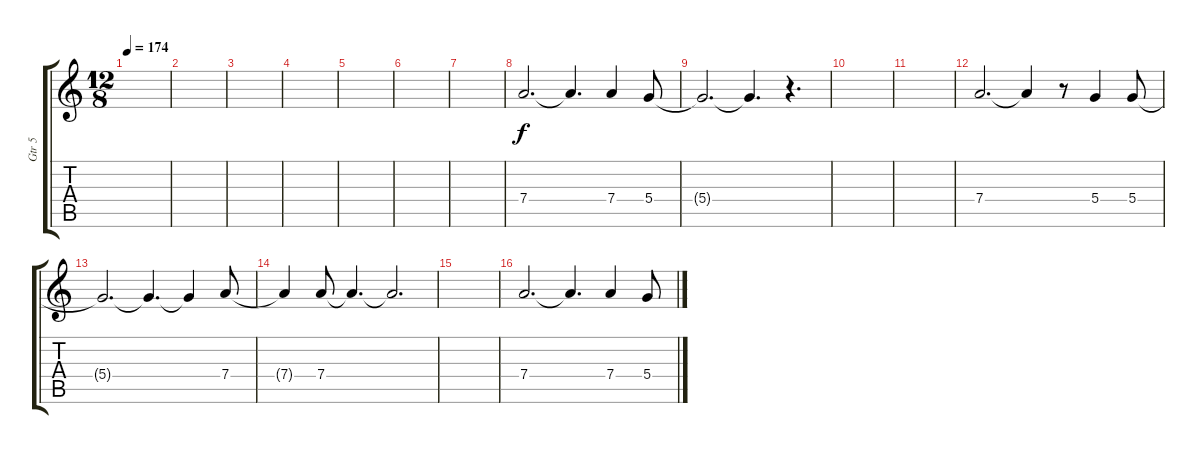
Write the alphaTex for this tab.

\track ("Gtr 5" "Gtr 5") {instrument distortionguitar}
\staff {score tabs}
\tuning (E4 B3 G3 D3 A2 E2) {hide}
\ts (12 8)
\tempo 174
\clef g2
\ks c
|
|
|
|
|
|
|
7.4.2{d} 7.4{t}.4{d} 7.4.4 5.4.8 |
5.4{t}.2{d} 5.4{t}.4{d} r.4{d} |
|
|
7.4.2{d} 7.4{t}.4 r.8 5.4.4 5.4.8 |
5.4{t}.2{d} 5.4{t}.4{d} 5.4{t}.4 7.4.8 |
7.4{t}.4 7.4.8 7.4{t}.4{d} 7.4{t}.2{d} |
|
7.4.2{d} 7.4{t}.4{d} 7.4.4 5.4.8
